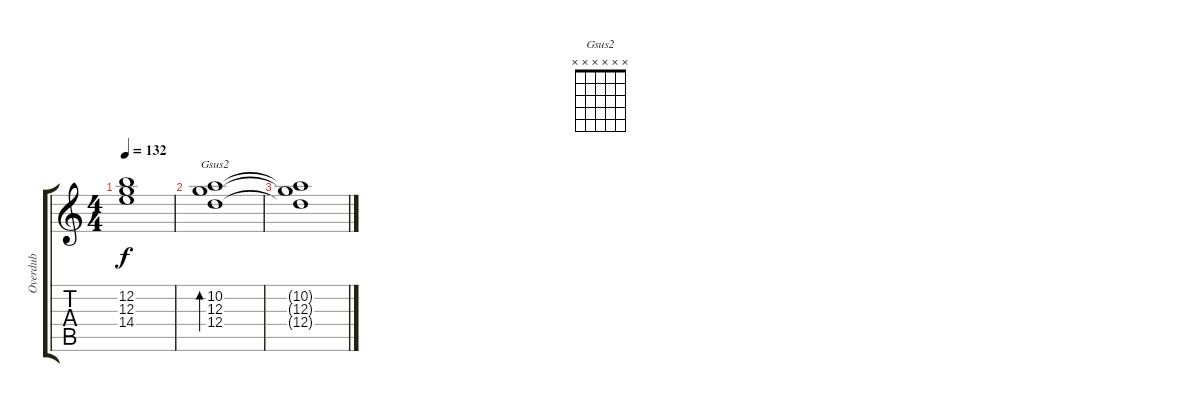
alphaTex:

\track ("Overdub" "Overdub") {instrument fretlessbass}
\staff {score tabs}
\tuning (E4 B3 G3 D3 A2 E2) {hide}
\chord ("Gsus2" x x x x x x) {firstfret 0}
\ts (4 4)
\tempo 132
\clef g2
\ks c
(12.2{t} 12.3{t} 14.4{t}).1{dy f} |
(10.2 12.3 12.4).1{bd 480 ch "Gsus2"} |
(10.2{t} 12.3{t} 12.4{t}).1
